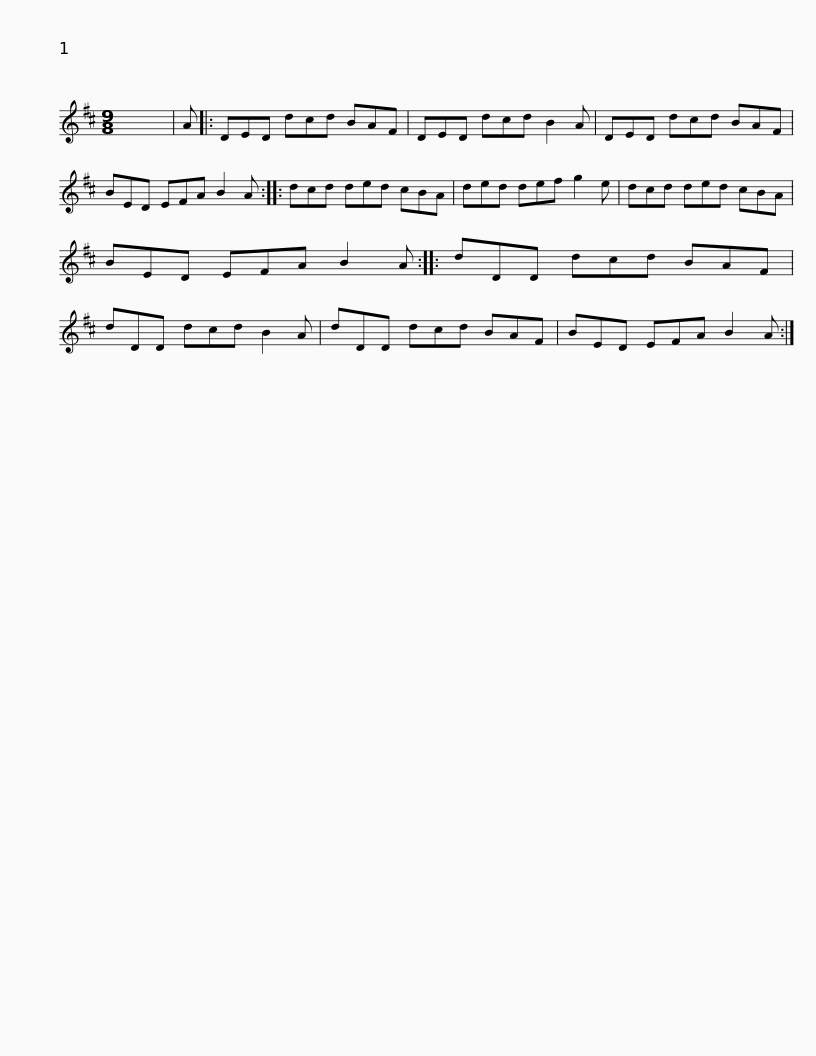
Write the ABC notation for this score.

X:1
L:1/8
M:9/8
I:linebreak $
K:D
V:1 treble
V:1
 x9 | A |: DED dcd BAF | DED dcd B2 A | DED dcd BAF | %5
 BED EFA B2 A ::$ dcd ded cBA | ded def g2 e | dcd ded cBA | BED EFA B2 A :: %10
 dDD dcd BAF |$ dDD dcd B2 A | dDD dcd BAF | BED EFA B2 A :| %14
